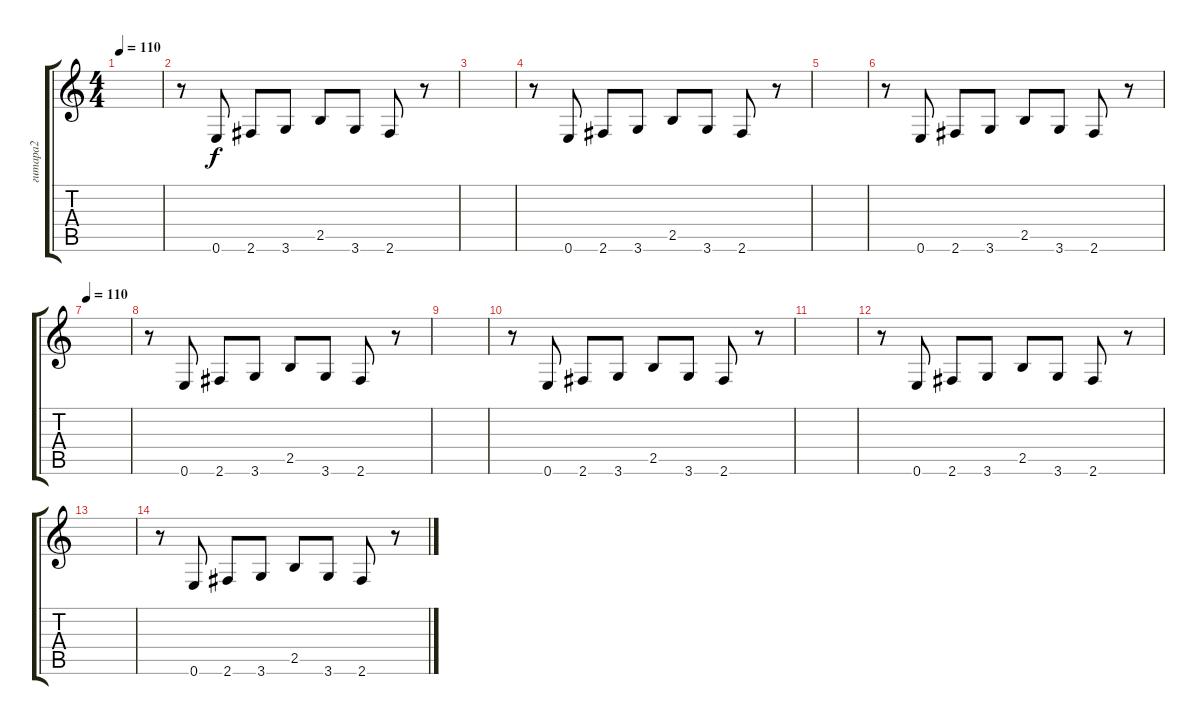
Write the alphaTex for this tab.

\track ("гитара2" "гитара2") {instrument acousticguitarsteel}
\staff {score tabs}
\tuning (E4 B3 G3 D3 A2 E2) {hide}
\ts (4 4)
\tempo 110
\clef g2
\ks c
|
r.8 0.6.8 2.6.8 3.6.8 2.5.8 3.6.8 2.6.8 r.8 |
|
r.8 0.6.8 2.6.8 3.6.8 2.5.8 3.6.8 2.6.8 r.8 |
|
r.8 0.6.8 2.6.8 3.6.8 2.5.8 3.6.8 2.6.8 r.8 |
\tempo 110
|
r.8 0.6.8 2.6.8 3.6.8 2.5.8 3.6.8 2.6.8 r.8 |
|
r.8 0.6.8 2.6.8 3.6.8 2.5.8 3.6.8 2.6.8 r.8 |
|
r.8 0.6.8 2.6.8 3.6.8 2.5.8 3.6.8 2.6.8 r.8 |
|
r.8 0.6.8 2.6.8 3.6.8 2.5.8 3.6.8 2.6.8 r.8
